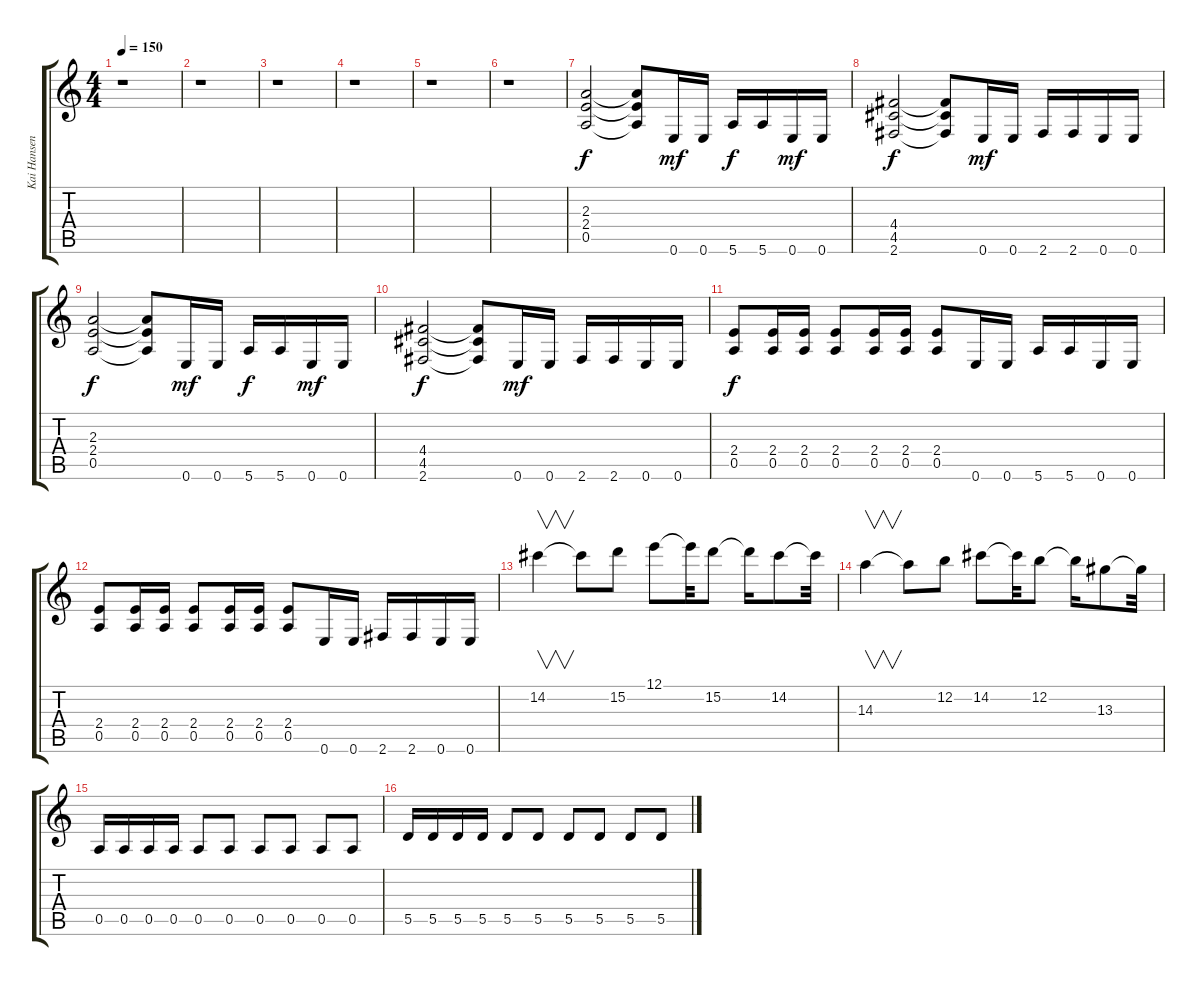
\track ("Kai Hansen" "Kai Hansen") {instrument distortionguitar}
\staff {score tabs}
\tuning (E4 B3 G3 D3 A2 E2) {hide}
\ts (4 4)
\tempo 150
\clef g2
\ks c
r.1{dy f instrument distortionguitar} |
r.1 |
r.1 |
r.1 |
r.1 |
r.1 |
(2.3 2.4 0.5).2{balance 2} (2.3{t} 2.4{t} 0.5{t}).8 0.6.16{dy mf instrument electricguitarmuted} 0.6.16 5.6.16{dy f} 5.6.16 0.6.16{dy mf} 0.6.16 |
(4.4 4.5 2.6).2{dy f instrument distortionguitar} (4.4{t} 4.5{t} 2.6{t}).8 0.6.16{dy mf instrument electricguitarmuted} 0.6.16 2.6.16 2.6.16 0.6.16 0.6.16 |
(2.3 2.4 0.5).2{dy f instrument distortionguitar} (2.3{t} 2.4{t} 0.5{t}).8 0.6.16{dy mf instrument electricguitarmuted} 0.6.16 5.6.16{dy f} 5.6.16 0.6.16{dy mf} 0.6.16 |
(4.4 4.5 2.6).2{dy f instrument distortionguitar} (4.4{t} 4.5{t} 2.6{t}).8 0.6.16{dy mf instrument electricguitarmuted} 0.6.16 2.6.16 2.6.16 0.6.16 0.6.16 |
(2.4 0.5).8{dy f} (2.4 0.5).16 (2.4 0.5).16 (2.4 0.5).8 (2.4 0.5).16 (2.4 0.5).16 (2.4 0.5).8 0.6.16 0.6.16 5.6.16 5.6.16 0.6.16 0.6.16 |
(2.4 0.5).8 (2.4 0.5).16 (2.4 0.5).16 (2.4 0.5).8 (2.4 0.5).16 (2.4 0.5).16 (2.4 0.5).8 0.6.16 0.6.16 2.6.16 2.6.16 0.6.16 0.6.16 |
14.2.4{v} 14.2{t}.8 15.2.8 12.1.8 12.1{t}.32 15.2.8 15.2{t}.16 14.2.8 14.2{t}.32 |
14.3.4{v} 14.3{t}.8 12.2.8 14.2.8 14.2{t}.32 12.2.8 12.2{t}.16 13.3.8 13.3{t}.32 |
0.5.16 0.5.16 0.5.16 0.5.16 0.5.8 0.5.8 0.5.8 0.5.8 0.5.8 0.5.8 |
5.5.16 5.5.16 5.5.16 5.5.16 5.5.8 5.5.8 5.5.8 5.5.8 5.5.8 5.5.8
